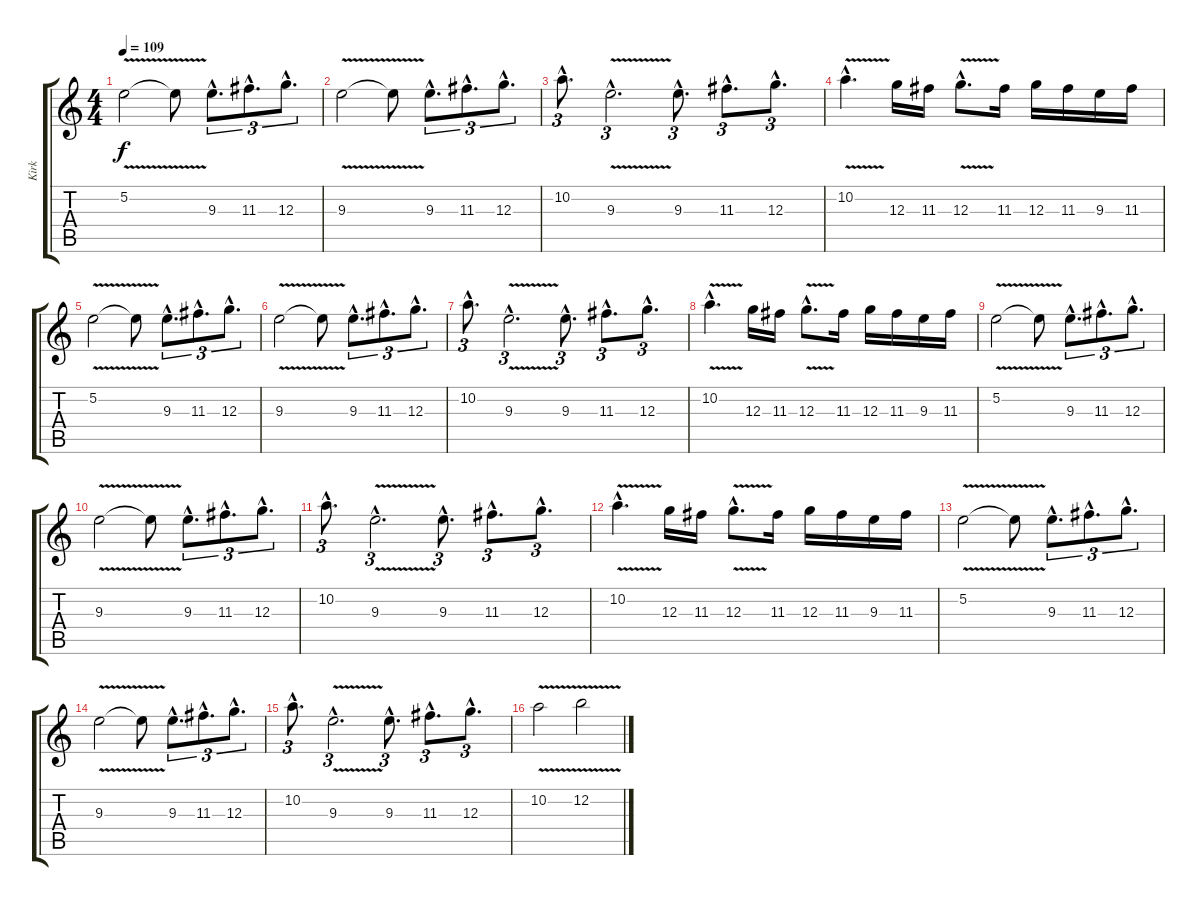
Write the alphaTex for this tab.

\track ("Kirk" "Kirk") {instrument distortionguitar}
\staff {score tabs}
\tuning (E4 B3 G3 D3 A2 E2) {hide}
\ts (4 4)
\tempo 109
\clef g2
\ks c
5.2{v}.2{dy f} 5.2{t}.8 9.3{hac}.8{d tu (3 2)} 11.3{hac}.8{d tu (3 2)} 12.3{hac}.8{d tu (3 2)} |
9.3{v}.2 9.3{t}.8 9.3{hac}.8{d tu (3 2)} 11.3{hac}.8{d tu (3 2)} 12.3{hac}.8{d tu (3 2)} |
10.2{hac}.8{d tu (3 2)} 9.3{v hac}.2{d tu (3 2)} 9.3{hac}.8{d tu (3 2)} 11.3{hac}.8{d tu (3 2)} 12.3{hac}.8{d tu (3 2)} |
10.2{v hac}.4{d} 12.3.16 11.3.16 12.3{v hac}.8{d} 11.3.16 12.3.16 11.3.16 9.3.16 11.3.16 |
5.2{v}.2 5.2{t}.8 9.3{hac}.8{d tu (3 2)} 11.3{hac}.8{d tu (3 2)} 12.3{hac}.8{d tu (3 2)} |
9.3{v}.2 9.3{t}.8 9.3{hac}.8{d tu (3 2)} 11.3{hac}.8{d tu (3 2)} 12.3{hac}.8{d tu (3 2)} |
10.2{hac}.8{d tu (3 2)} 9.3{v hac}.2{d tu (3 2)} 9.3{hac}.8{d tu (3 2)} 11.3{hac}.8{d tu (3 2)} 12.3{hac}.8{d tu (3 2)} |
10.2{v hac}.4{d} 12.3.16 11.3.16 12.3{v hac}.8{d} 11.3.16 12.3.16 11.3.16 9.3.16 11.3.16 |
5.2{v}.2 5.2{t}.8 9.3{hac}.8{d tu (3 2)} 11.3{hac}.8{d tu (3 2)} 12.3{hac}.8{d tu (3 2)} |
9.3{v}.2 9.3{t}.8 9.3{hac}.8{d tu (3 2)} 11.3{hac}.8{d tu (3 2)} 12.3{hac}.8{d tu (3 2)} |
10.2{hac}.8{d tu (3 2)} 9.3{v hac}.2{d tu (3 2)} 9.3{hac}.8{d tu (3 2)} 11.3{hac}.8{d tu (3 2)} 12.3{hac}.8{d tu (3 2)} |
10.2{v hac}.4{d} 12.3.16 11.3.16 12.3{v hac}.8{d} 11.3.16 12.3.16 11.3.16 9.3.16 11.3.16 |
5.2{v}.2 5.2{t}.8 9.3{hac}.8{d tu (3 2)} 11.3{hac}.8{d tu (3 2)} 12.3{hac}.8{d tu (3 2)} |
9.3{v}.2 9.3{t}.8 9.3{hac}.8{d tu (3 2)} 11.3{hac}.8{d tu (3 2)} 12.3{hac}.8{d tu (3 2)} |
10.2{hac}.8{d tu (3 2)} 9.3{v hac}.2{d tu (3 2)} 9.3{hac}.8{d tu (3 2)} 11.3{hac}.8{d tu (3 2)} 12.3{hac}.8{d tu (3 2)} |
10.2{v}.2 12.2{v}.2
